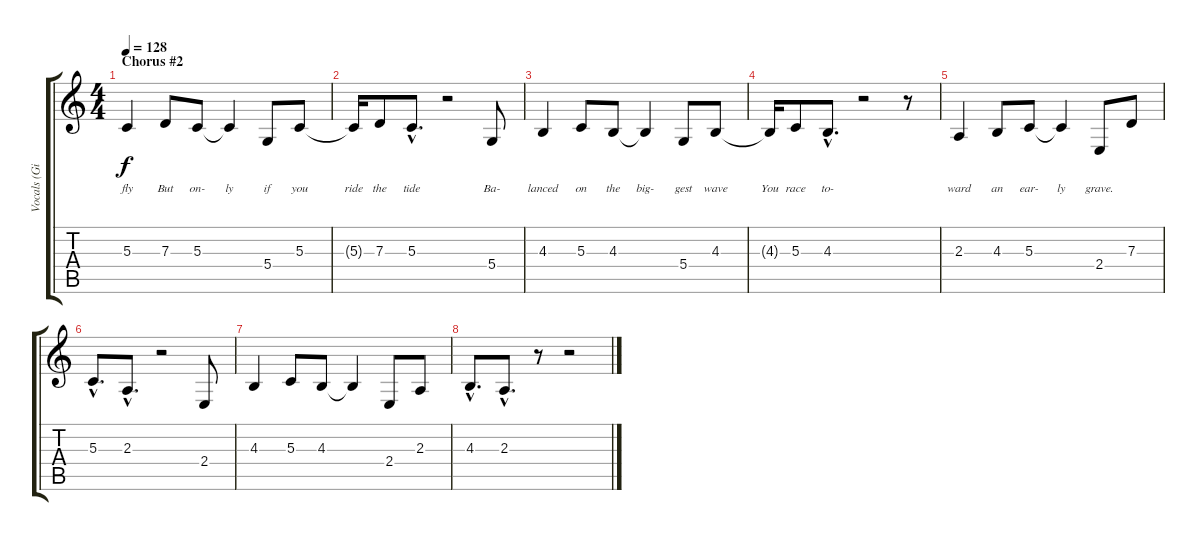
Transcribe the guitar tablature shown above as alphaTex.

\track ("Vocals (Gilmour)" "Vocals (Gi") {instrument pad1newage}
\staff {score tabs}
\tuning (E4 B3 G3 D3 A2 E2) {hide}
\ts (4 4)
\section ("" "Chorus #2")
\tempo 128
\clef g2
\ks c
5.3.4{lyrics (0 "") lyrics (1 "fly") lyrics (2 "") lyrics (3 "") lyrics (4 "") dy f} 7.3.8{lyrics (0 "") lyrics (1 "But") lyrics (2 "") lyrics (3 "") lyrics (4 "")} 5.3.8{lyrics (0 "") lyrics (1 "on-") lyrics (2 "") lyrics (3 "") lyrics (4 "")} 5.3{t}.4{lyrics (0 "") lyrics (1 "ly") lyrics (2 "") lyrics (3 "") lyrics (4 "")} 5.4.8{lyrics (0 "") lyrics (1 "if") lyrics (2 "") lyrics (3 "") lyrics (4 "")} 5.3.8{lyrics (0 "") lyrics (1 "you") lyrics (2 "") lyrics (3 "") lyrics (4 "")} |
5.3{t}.16{lyrics (0 "") lyrics (1 "ride") lyrics (2 "") lyrics (3 "") lyrics (4 "")} 7.3.8{lyrics (0 "") lyrics (1 "the") lyrics (2 "") lyrics (3 "") lyrics (4 "")} 5.3{hac}.8{d lyrics (0 "") lyrics (1 "tide") lyrics (2 "") lyrics (3 "") lyrics (4 "")} r.2 5.4.8{lyrics (0 "") lyrics (1 "Ba-") lyrics (2 "") lyrics (3 "") lyrics (4 "")} |
4.3.4{lyrics (0 "") lyrics (1 "lanced") lyrics (2 "") lyrics (3 "") lyrics (4 "")} 5.3.8{lyrics (0 "") lyrics (1 "on") lyrics (2 "") lyrics (3 "") lyrics (4 "")} 4.3.8{lyrics (0 "") lyrics (1 "the") lyrics (2 "") lyrics (3 "") lyrics (4 "")} 4.3{t}.4{lyrics (0 "") lyrics (1 "big-") lyrics (2 "") lyrics (3 "") lyrics (4 "")} 5.4.8{lyrics (0 "") lyrics (1 "gest") lyrics (2 "") lyrics (3 "") lyrics (4 "")} 4.3.8{lyrics (0 "") lyrics (1 "wave") lyrics (2 "") lyrics (3 "") lyrics (4 "")} |
4.3{t}.16{lyrics (0 "") lyrics (1 "You") lyrics (2 "") lyrics (3 "") lyrics (4 "")} 5.3.8{lyrics (0 "") lyrics (1 "race") lyrics (2 "") lyrics (3 "") lyrics (4 "")} 4.3{hac}.8{d lyrics (0 "") lyrics (1 "to-") lyrics (2 "") lyrics (3 "") lyrics (4 "")} r.2 r.8 |
2.3.4{lyrics (0 "") lyrics (1 "ward") lyrics (2 "") lyrics (3 "") lyrics (4 "")} 4.3.8{lyrics (0 "") lyrics (1 "an") lyrics (2 "") lyrics (3 "") lyrics (4 "")} 5.3.8{lyrics (0 "") lyrics (1 "ear-") lyrics (2 "") lyrics (3 "") lyrics (4 "")} 5.3{t}.4{lyrics (0 "") lyrics (1 "ly") lyrics (2 "") lyrics (3 "") lyrics (4 "")} 2.4.8{lyrics (0 "") lyrics (1 "grave.") lyrics (2 "") lyrics (3 "") lyrics (4 "")} 7.3.8 |
5.3{hac}.8{d} 2.3{hac}.8{d} r.2 2.4.8 |
4.3.4 5.3.8 4.3.8 4.3{t}.4 2.4.8 2.3.8 |
4.3{hac}.8{d} 2.3{hac}.8{d} r.8 r.2
